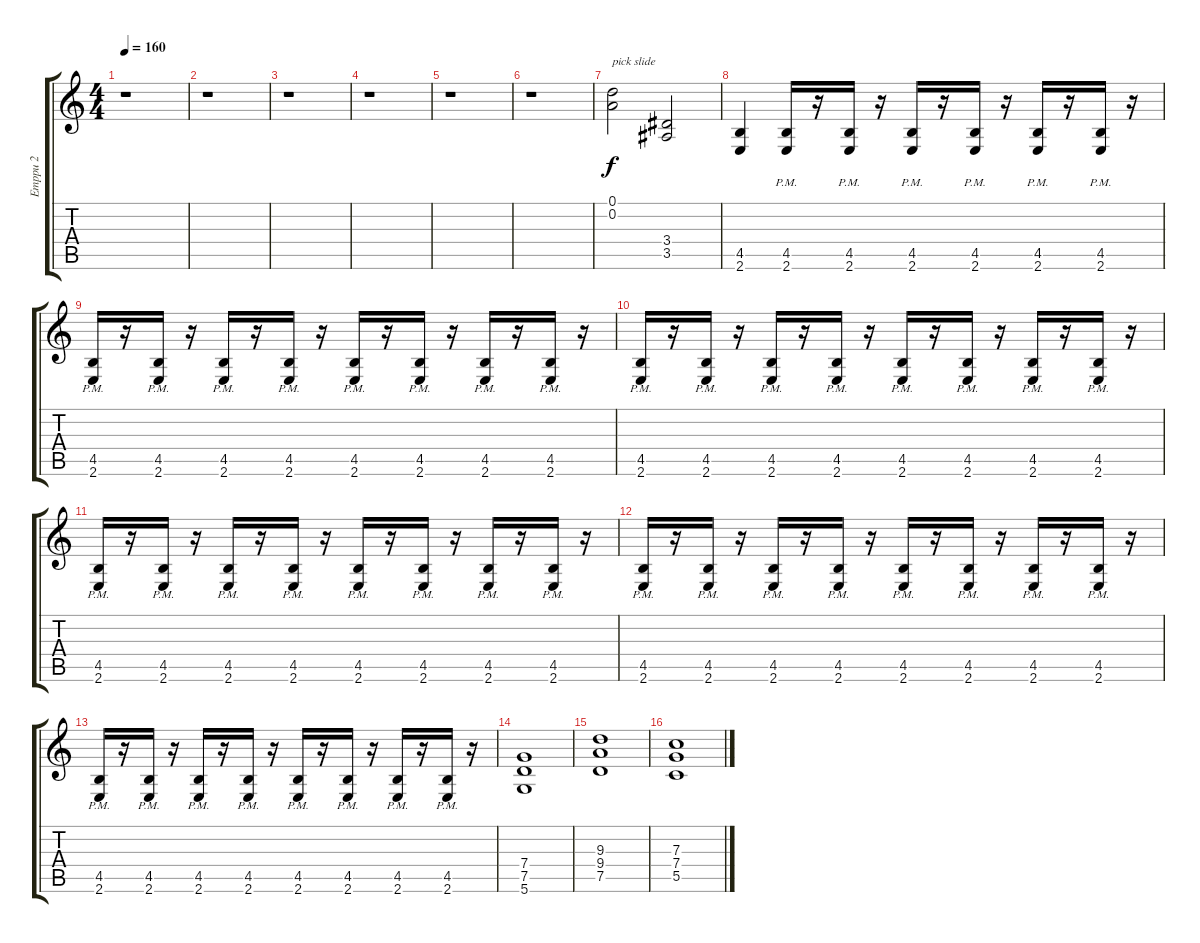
\track ("Emppu 2" "Emppu 2") {instrument distortionguitar}
\staff {score tabs}
\tuning (D4 A3 F3 C3 G2 D2) {hide}
\ts (4 4)
\tempo 160
\clef g2
\ks c
r.1{dy f} |
r.1 |
r.1 |
r.1 |
r.1 |
r.1 |
(0.1 0.2).2{txt "pick slide"} (3.4 3.5).2 |
(4.5 2.6).4 (4.5{pm} 2.6{pm}).16 r.16 (4.5{pm} 2.6{pm}).16 r.16 (4.5{pm} 2.6{pm}).16 r.16 (4.5{pm} 2.6{pm}).16 r.16 (4.5{pm} 2.6{pm}).16 r.16 (4.5{pm} 2.6{pm}).16 r.16 |
(4.5{pm} 2.6{pm}).16 r.16 (4.5{pm} 2.6{pm}).16 r.16 (4.5{pm} 2.6{pm}).16 r.16 (4.5{pm} 2.6{pm}).16 r.16 (4.5{pm} 2.6{pm}).16 r.16 (4.5 2.6{pm}).16 r.16 (4.5 2.6{pm}).16 r.16 (4.5{pm} 2.6{pm}).16 r.16 |
(4.5{pm} 2.6{pm}).16 r.16 (4.5{pm} 2.6{pm}).16 r.16 (4.5{pm} 2.6{pm}).16 r.16 (4.5{pm} 2.6{pm}).16 r.16 (4.5{pm} 2.6{pm}).16 r.16 (4.5{pm} 2.6{pm}).16 r.16 (4.5{pm} 2.6{pm}).16 r.16 (4.5{pm} 2.6{pm}).16 r.16 |
(4.5{pm} 2.6{pm}).16 r.16 (4.5{pm} 2.6{pm}).16 r.16 (4.5{pm} 2.6{pm}).16 r.16 (4.5{pm} 2.6{pm}).16 r.16 (4.5{pm} 2.6{pm}).16 r.16 (4.5{pm} 2.6{pm}).16 r.16 (4.5{pm} 2.6{pm}).16 r.16 (4.5{pm} 2.6{pm}).16 r.16 |
(4.5{pm} 2.6{pm}).16 r.16 (4.5{pm} 2.6{pm}).16 r.16 (4.5{pm} 2.6{pm}).16 r.16 (4.5{pm} 2.6{pm}).16 r.16 (4.5{pm} 2.6{pm}).16 r.16 (4.5{pm} 2.6{pm}).16 r.16 (4.5{pm} 2.6{pm}).16 r.16 (4.5{pm} 2.6{pm}).16 r.16 |
(4.5{pm} 2.6{pm}).16 r.16 (4.5{pm} 2.6{pm}).16 r.16 (4.5{pm} 2.6{pm}).16 r.16 (4.5{pm} 2.6{pm}).16 r.16 (4.5{pm} 2.6{pm}).16 r.16 (4.5{pm} 2.6{pm}).16 r.16 (4.5{pm} 2.6{pm}).16 r.16 (4.5{pm} 2.6{pm}).16 r.16 |
(7.4 7.5 5.6).1 |
(9.3 9.4 7.5).1 |
(7.3 7.4 5.5).1
